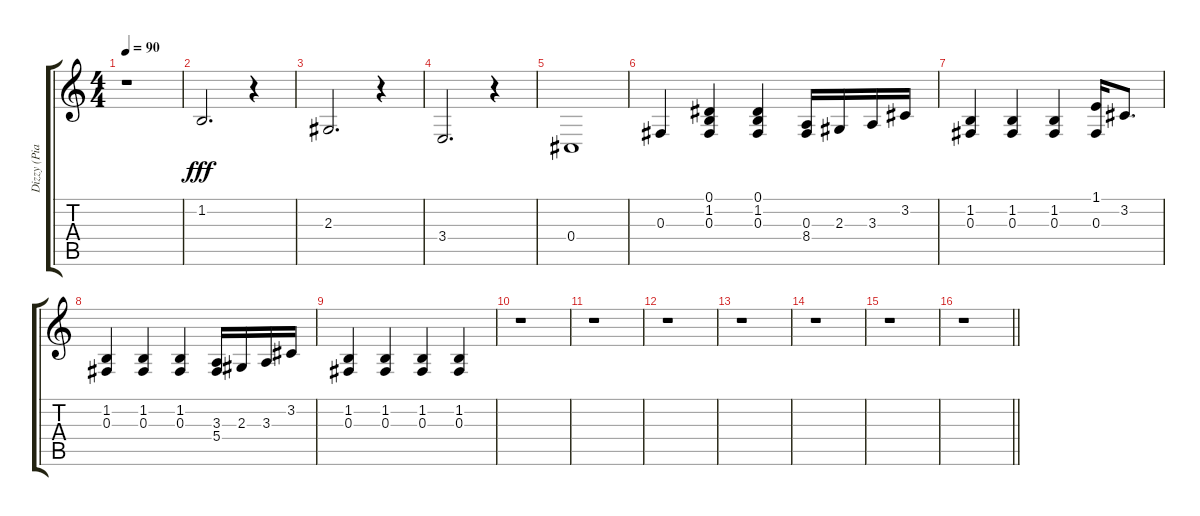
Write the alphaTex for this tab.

\track ("Dizzy (Piano 1)" "Dizzy (Pia") {instrument acousticgrandpiano}
\staff {score tabs}
\tuning (Eb4 Bb3 Gb3 Db3 Ab2 Eb2) {hide}
\ts (4 4)
\tempo 90
\clef g2
\ks c
r.1{dy fff} |
1.2.2{d} r.4 |
2.3.2{d} r.4 |
3.4.2{d} r.4 |
0.4.1 |
0.3.4 (0.1 1.2 0.3).4 (0.1 1.2 0.3).4 (0.3 8.4).16 2.3.16 3.3.16 3.2.16 |
(1.2 0.3).4 (1.2 0.3).4 (1.2 0.3).4 (1.1 0.3).16 3.2.8{d} |
(1.2 0.3).4 (1.2 0.3).4 (1.2 0.3).4 (3.3 5.4).16 2.3.16 3.3.16 3.2.16 |
(1.2 0.3).4 (1.2 0.3).4 (1.2 0.3).4 (1.2 0.3).4 |
r.1 |
r.1 |
r.1 |
r.1 |
r.1 |
r.1 |
\barLineRight lightlight
r.1
